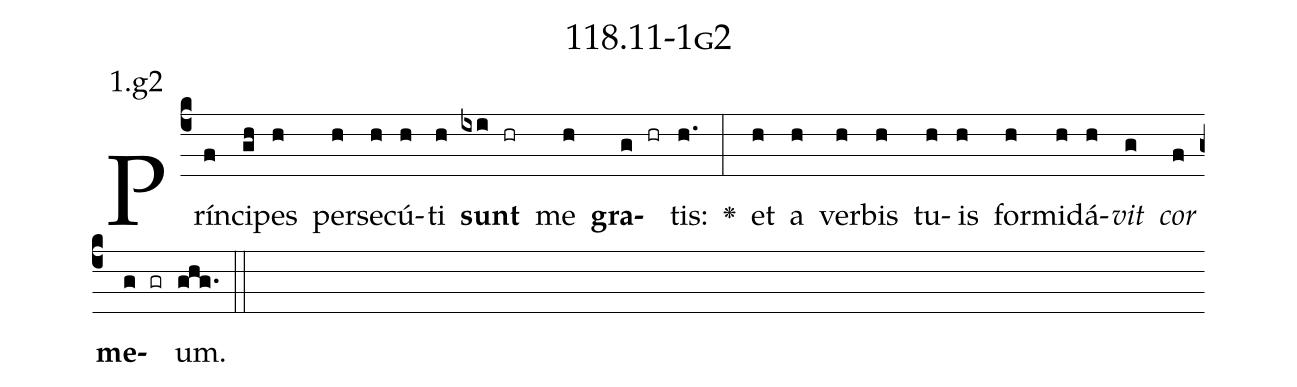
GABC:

name: 118.11-1g2;
annotation: 1.g2;
%%
(c4)Prín(f)ci(gh)pes(h) per(h)se(h)cú(h)ti(h) <b>sunt</b>(ixi hr) me(h) <b>gra</b>(g hr)tis:(h.) <v>\greheightstar</v>(:) et(h) a(h) ver(h)bis(h) tu(h)is(h) for(h)mi(h)dá(h)<i>vit</i>(g) <i>cor</i>(f) <b>me</b>(g gr)um.(ghg.) (::)


%E(h) u(h) o(g) u(f) a(g) e.(ghg.) (::)
